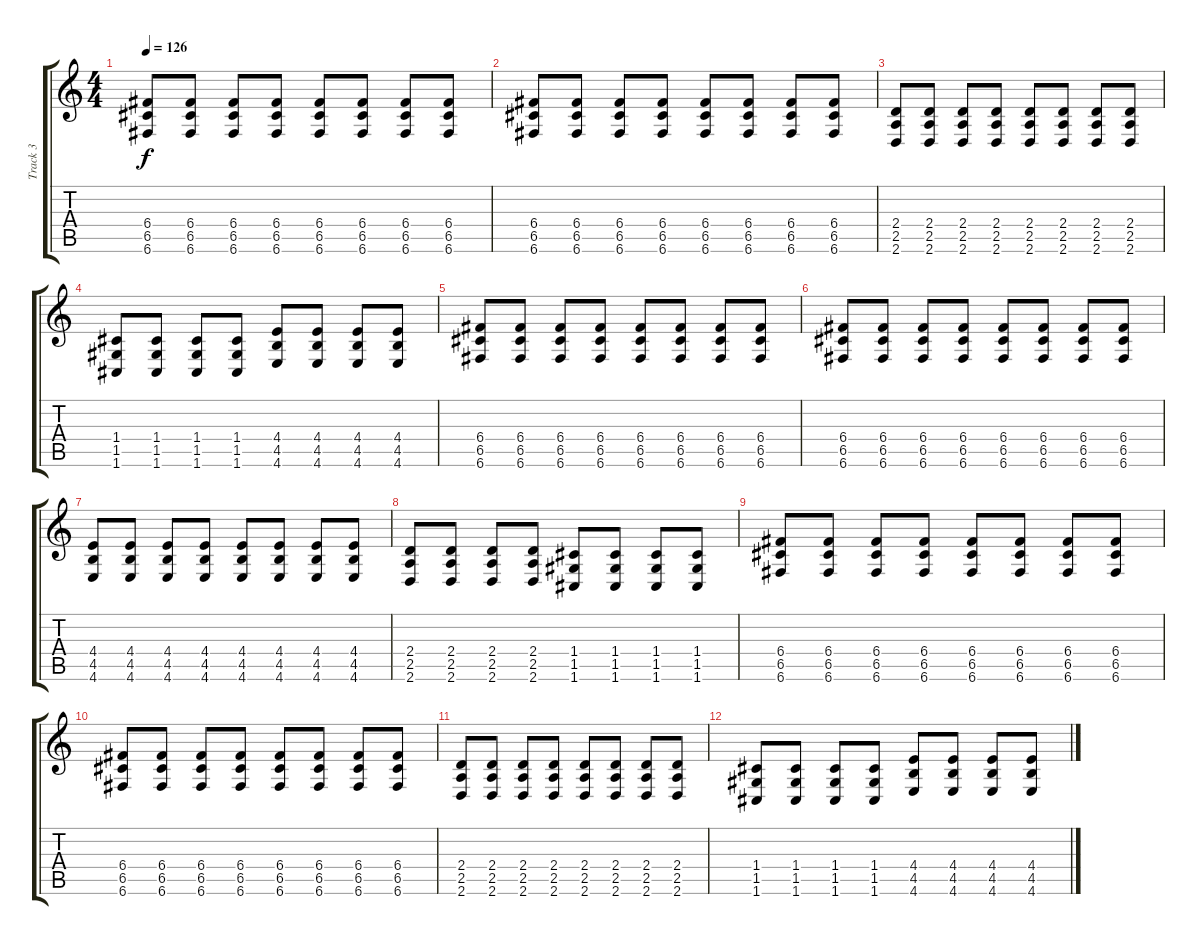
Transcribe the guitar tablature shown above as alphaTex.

\track ("Track 3" "Track 3") {instrument distortionguitar}
\staff {score tabs}
\tuning (D4 A3 F3 C3 G2 C2) {hide}
\ts (4 4)
\tempo 126
\clef g2
\ks c
(6.4 6.5 6.6).8{dy f instrument distortionguitar} (6.4 6.5 6.6).8 (6.4 6.5 6.6).8 (6.4 6.5 6.6).8 (6.4 6.5 6.6).8 (6.4 6.5 6.6).8 (6.4 6.5 6.6).8 (6.4 6.5 6.6).8 |
(6.4 6.5 6.6).8 (6.4 6.5 6.6).8 (6.4 6.5 6.6).8 (6.4 6.5 6.6).8 (6.4 6.5 6.6).8 (6.4 6.5 6.6).8 (6.4 6.5 6.6).8 (6.4 6.5 6.6).8 |
(2.4 2.5 2.6).8 (2.4 2.5 2.6).8 (2.4 2.5 2.6).8 (2.4 2.5 2.6).8 (2.4 2.5 2.6).8 (2.4 2.5 2.6).8 (2.4 2.5 2.6).8 (2.4 2.5 2.6).8 |
(1.4 1.5 1.6).8 (1.4 1.5 1.6).8 (1.4 1.5 1.6).8 (1.4 1.5 1.6).8 (4.4 4.5 4.6).8 (4.4 4.5 4.6).8 (4.4 4.5 4.6).8 (4.4 4.5 4.6).8 |
(6.4 6.5 6.6).8{instrument distortionguitar} (6.4 6.5 6.6).8 (6.4 6.5 6.6).8 (6.4 6.5 6.6).8 (6.4 6.5 6.6).8 (6.4 6.5 6.6).8 (6.4 6.5 6.6).8 (6.4 6.5 6.6).8 |
(6.4 6.5 6.6).8 (6.4 6.5 6.6).8 (6.4 6.5 6.6).8 (6.4 6.5 6.6).8 (6.4 6.5 6.6).8 (6.4 6.5 6.6).8 (6.4 6.5 6.6).8 (6.4 6.5 6.6).8 |
(4.4 4.5 4.6).8 (4.4 4.5 4.6).8 (4.4 4.5 4.6).8 (4.4 4.5 4.6).8 (4.4 4.5 4.6).8 (4.4 4.5 4.6).8 (4.4 4.5 4.6).8 (4.4 4.5 4.6).8 |
(2.4 2.5 2.6).8 (2.4 2.5 2.6).8 (2.4 2.5 2.6).8 (2.4 2.5 2.6).8 (1.4 1.5 1.6).8 (1.4 1.5 1.6).8 (1.4 1.5 1.6).8 (1.4 1.5 1.6).8 |
(6.4 6.5 6.6).8{instrument distortionguitar} (6.4 6.5 6.6).8 (6.4 6.5 6.6).8 (6.4 6.5 6.6).8 (6.4 6.5 6.6).8 (6.4 6.5 6.6).8 (6.4 6.5 6.6).8 (6.4 6.5 6.6).8 |
(6.4 6.5 6.6).8 (6.4 6.5 6.6).8 (6.4 6.5 6.6).8 (6.4 6.5 6.6).8 (6.4 6.5 6.6).8 (6.4 6.5 6.6).8 (6.4 6.5 6.6).8 (6.4 6.5 6.6).8 |
(2.4 2.5 2.6).8 (2.4 2.5 2.6).8 (2.4 2.5 2.6).8 (2.4 2.5 2.6).8 (2.4 2.5 2.6).8 (2.4 2.5 2.6).8 (2.4 2.5 2.6).8 (2.4 2.5 2.6).8 |
(1.4 1.5 1.6).8 (1.4 1.5 1.6).8 (1.4 1.5 1.6).8 (1.4 1.5 1.6).8 (4.4 4.5 4.6).8 (4.4 4.5 4.6).8 (4.4 4.5 4.6).8 (4.4 4.5 4.6).8
